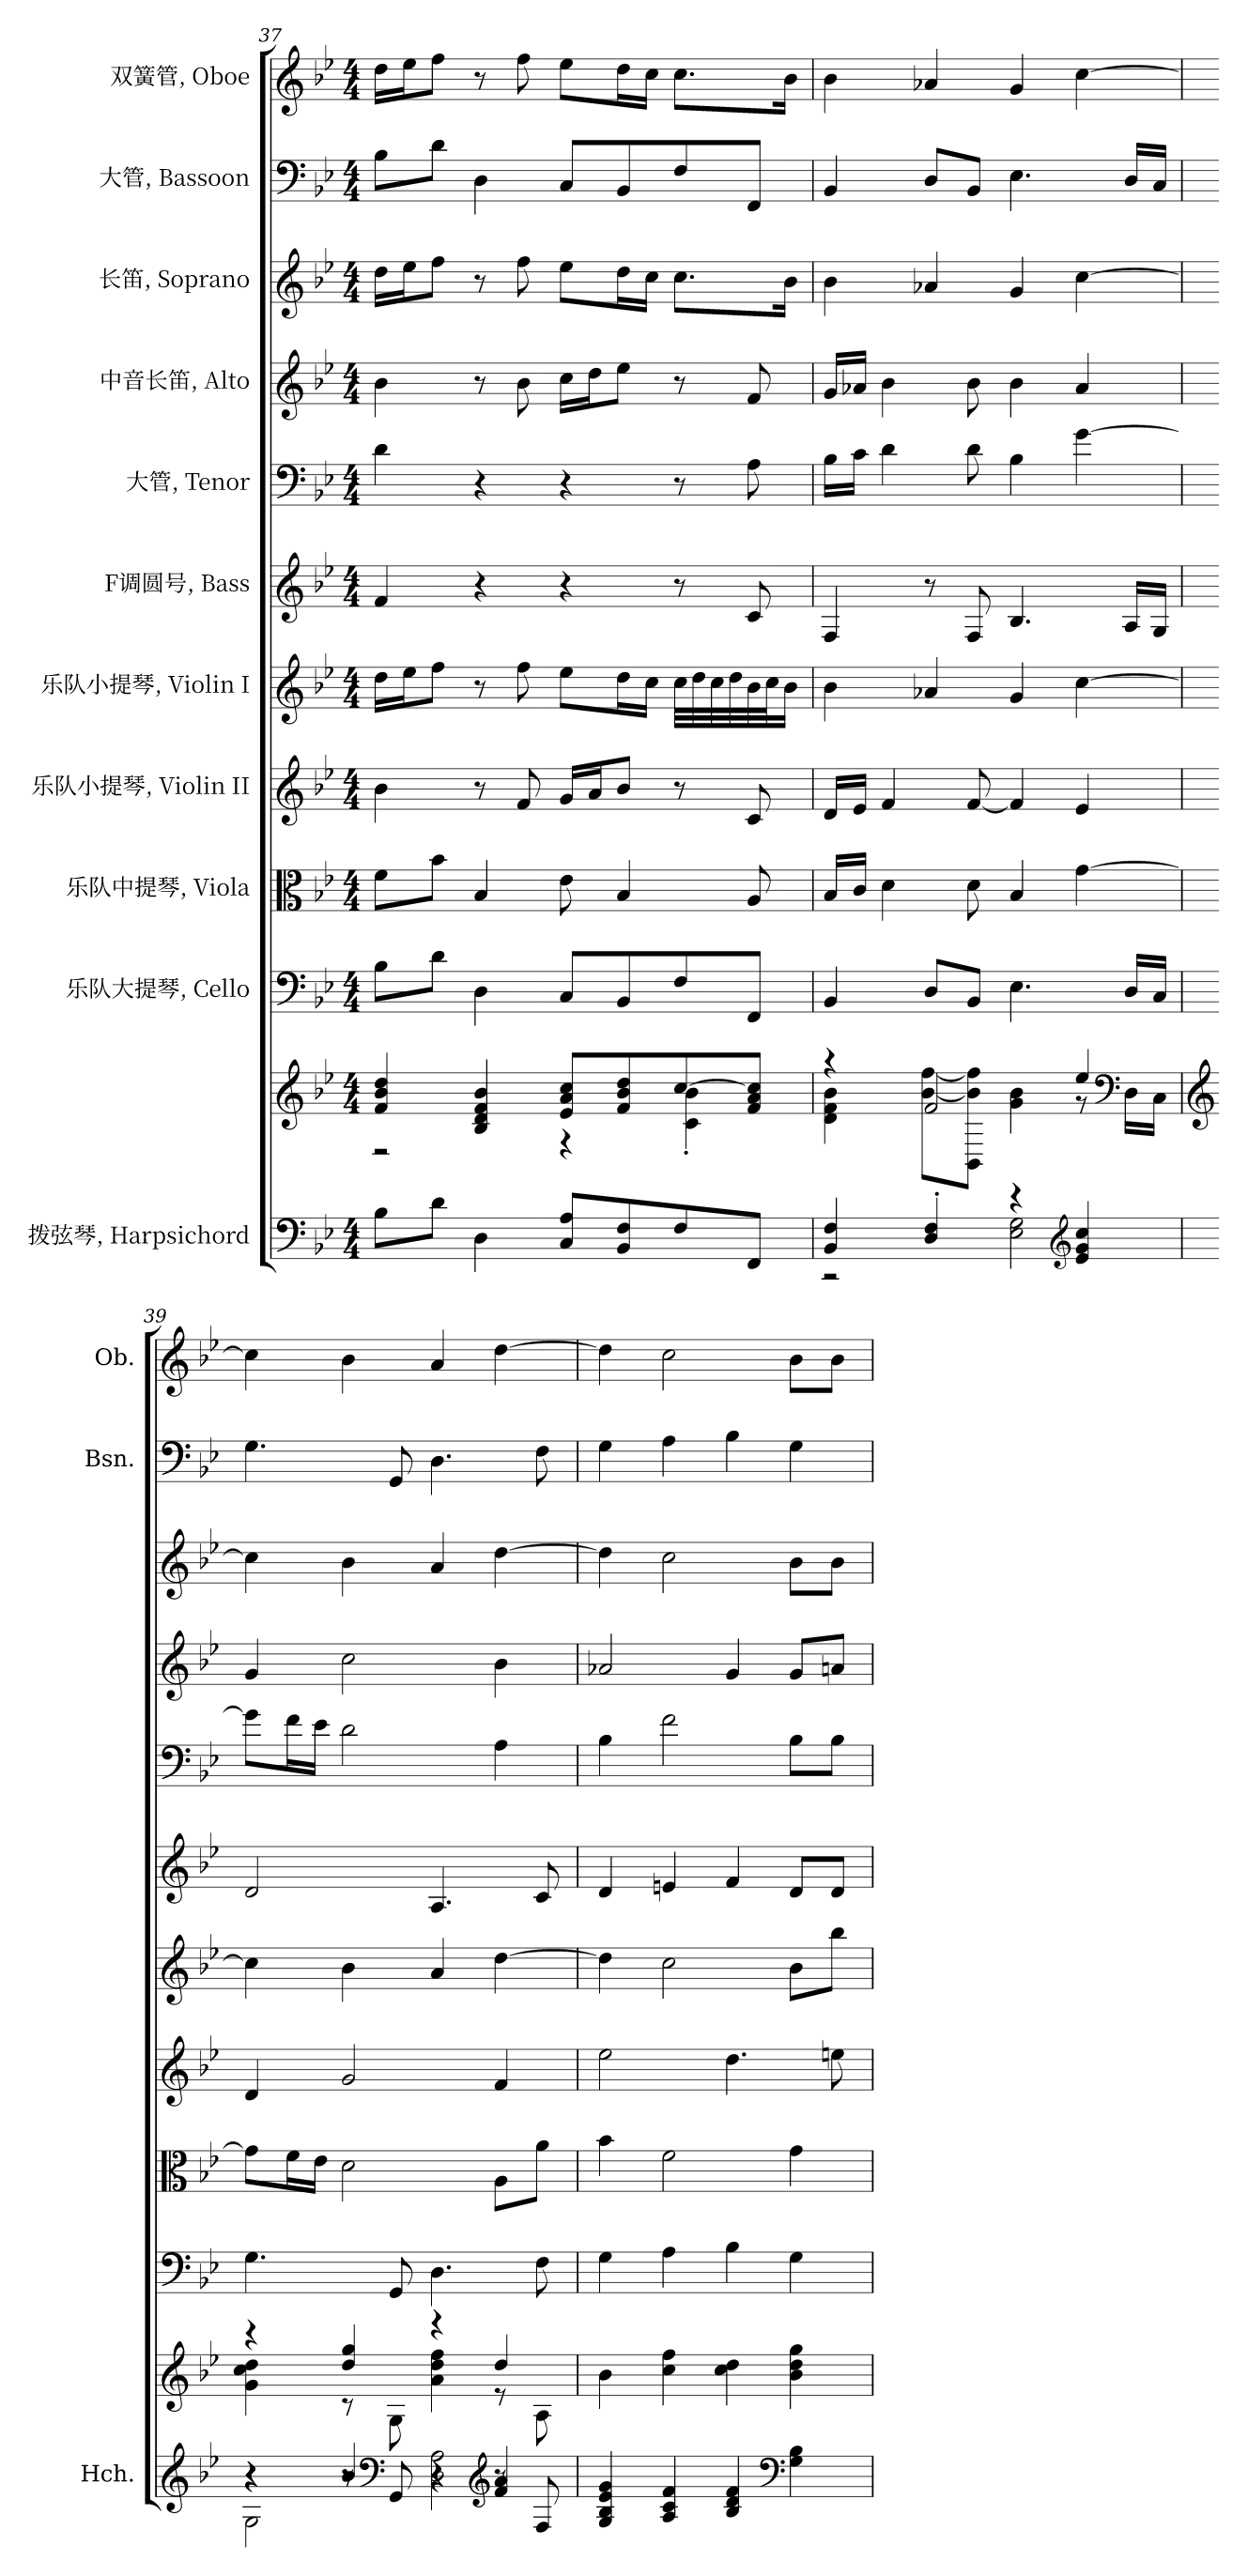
**kern	**kern	**kern	**kern	**kern	**kern	**kern	**kern	**kern	**kern	**kern	**kern
*part11	*part11	*part10	*part9	*part8	*part7	*part6	*part5	*part4	*part3	*part2	*part1
*staff12	*staff11	*staff10	*staff9	*staff8	*staff7	*staff6	*staff5	*staff4	*staff3	*staff2	*staff1
*I"拨弦琴, Harpsichord	*	*I"乐队大提琴, Cello	*I"乐队中提琴, Viola	*I"乐队小提琴, Violin II	*I"乐队小提琴, Violin I	*I"F调圆号, Bass	*I"大管, Tenor	*I"中音长笛, Alto	*I"长笛, Soprano	*I"大管, Bassoon	*I"双簧管, Oboe
*I'Hch.	*	*	*	*	*	*	*	*	*	*I'Bsn.	*I'Ob.
*clefF4	*clefG2	*clefF4	*clefC3	*clefG2	*clefG2	*clefG2	*clefF4	*clefG2	*clefG2	*clefF4	*clefG2
*	*	*	*	*	*	*ITrd4c7	*	*ITrd3c5	*	*	*
*k[b-e-]	*k[b-e-]	*k[b-e-]	*k[b-e-]	*k[b-e-]	*k[b-e-]	*k[b-e-a-]	*k[b-e-]	*k[b-]	*k[b-e-]	*k[b-e-]	*k[b-e-]
*M4/4	*M4/4	*M4/4	*M4/4	*M4/4	*M4/4	*M4/4	*M4/4	*M4/4	*M4/4	*M4/4	*M4/4
=37	=37	=37	=37	=37	=37	=37	=37	=37	=37	=37	=37
*	*^	*	*	*	*	*	*	*	*	*	*
8B-\L	4f/ 4b-/ 4dd/	2r	8B-\L	8f\L	4b-\	16dd\LL	4B-/	4d\	4f\	16dd\LL	8B-\L	16dd\LL
.	.	.	.	.	.	16ee-\J	.	.	.	16ee-\J	.	16ee-\J
8d\J	.	.	8d\J	8b-\J	.	8ff\J	.	.	.	8ff\J	8d\J	8ff\J
4D\	4B-/ 4d/ 4f/ 4b-/	.	4D\	4B-/	8r	8r	4r	4r	8r	8r	4D\	8r
.	.	.	.	.	8f/	8ff\	.	.	8f\	8ff\	.	8ff\
8C/ 8A/L	8e-/ 8a/ 8cc/L	4r	8C/L	8e-\	16g/LL	8ee-\L	4r	4r	16g\LL	8ee-\L	8C/L	8ee-\L
.	.	.	.	.	16a/J	.	.	.	16a\J	.	.	.
8BB-/ 8F/	8f/ 8b-/ 8dd/	.	8BB-/	4B-/	8b-/J	16dd\L	.	.	8b-\J	16dd\L	8BB-/	16dd\L
.	.	.	.	.	.	16cc\JJ	.	.	.	16cc\JJ	.	16cc\JJ
8F/	[8cc/	4c\' 4b-\'	8F/	.	8r	32cc\LLL	8r	8r	8r	8.cc\L	8F/	8.cc\L
.	.	.	.	.	.	32dd\	.	.	.	.	.	.
.	.	.	.	.	.	32cc\	.	.	.	.	.	.
.	.	.	.	.	.	32dd\	.	.	.	.	.	.
8FF/J	8f/ 8a/ 8cc/]J	.	8FF/J	8A/	8c/	32b-\	8F/	8A\	8c/	.	8FF/J	.
.	.	.	.	.	.	32cc\J	.	.	.	.	.	.
.	.	.	.	.	.	16b-\JJ	.	.	.	16b-\Jk	.	16b-\Jk
!!LO:PB:g=z
=38	=38	=38	=38	=38	=38	=38	=38	=38	=38	=38	=38	=38
*^	*	*	*	*	*	*	*	*	*	*	*	*
4BB-/ 4F/	2r	4r	4d\ 4f\ 4b-\	4BB-/	16B-/LL	16d/LL	4b-\	4BB-/	16B-\LL	16d/LL	4b-\	4BB-/	4b-\
.	.	.	.	.	16c/JJ	16e-/JJ	.	.	16c\JJ	16e-X/JJ	.	.	.
.	.	.	.	.	4d\	4f/	.	.	4d\	4f\	.	.	.
4D/' 4F/'	.	2f/	[8b-\ [8ff\L	8D/L	.	.	4a-X/	8r	.	.	4a-X/	8D/L	4a-X/
.	.	.	8BB-\ 8b-\] 8ff\]J	8BB-/J	8d\	[8f/	.	8BB-/	8d\	8f\	.	8BB-/J	.
4r	2E-\ 2G\	.	4g\ 4b-\	4.E-\	4B-/	4f/]	4g/	4.E-/	4B-\	4f\	4g/	4.E-\	4g/
*clefG2	*	*	*	*	*	*	*	*	*	*	*	*	*
4e-/ 4g/ 4cc/	.	4ee-/	8r	.	[4g\	4e-/	[4cc\	.	[4g\	4e-/	[4cc\	.	[4cc\
*	*	*clefF4	*	*	*	*	*	*	*	*	*	*	*
.	.	.	16D\LL	16D/LL	.	.	.	16D/LL	.	.	.	16D/LL	.
.	.	.	16C\JJ	16C/JJ	.	.	.	16C/JJ	.	.	.	16C/JJ	.
*v	*v	*	*	*	*	*	*	*	*	*	*	*	*
=39	=39	=39	=39	=39	=39	=39	=39	=39	=39	=39	=39	=39
*	*clefG2	*	*	*	*	*	*	*	*	*	*	*
*^	*	*	*	*	*	*	*	*	*	*	*	*
*	*^	*	*	*	*	*	*	*	*	*	*	*	*
4r	2G\	4r	4r	4g\ 4cc\ 4dd\	4.G\	8g\L]	4d/	4cc\]	2G/	8g\L]	4d/	4cc\]	4.G\	4cc\]
.	.	.	.	.	.	16f\L	.	.	.	16f\L	.	.	.	.
.	.	.	.	.	.	16e-\JJ	.	.	.	16e-\JJ	.	.	.	.
4b-/	.	8r	4dd/ 4gg/	8r	.	2d\	2g/	4b-\	.	2d\	2g\	4b-\	.	4b-\
*clefF4	*	*	*	*	*	*	*	*	*	*	*	*	*	*
.	.	8GG/	.	8G\	8GG/	.	.	.	.	.	.	.	8GG/	.
4r	2D\ 2A\	4r	4r	4a\ 4dd\ 4ff\	4.D\	.	.	4a/	4.D/	.	.	4a/	4.D\	4a/
*clefG2	*	*	*	*	*	*	*	*	*	*	*	*	*	*
4f/ 4a/	.	8r	4dd/	8r	.	8A\L	4f/	[4dd\	.	4A\	4f\	[4dd\	.	[4dd\
.	.	8F/	.	8A\	8F\	8a\J	.	.	8F/	.	.	.	8F\	.
*v	*v	*v	*	*	*	*	*	*	*	*	*	*	*	*
*	*v	*v	*	*	*	*	*	*	*	*	*	*
=40	=40	=40	=40	=40	=40	=40	=40	=40	=40	=40	=40
4G/ 4B-/ 4e-/ 4g/	4b-\	4G\	4b-\	2ee-\	4dd\]	4G/	4B-\	2e-X/	4dd\]	4G\	4dd\]
4A/ 4c/ 4f/	4cc\ 4ff\	4A\	2f\	.	2cc\	4An/	2f\	.	2cc\	4A\	2cc\
4B-/ 4d/ 4f/	4cc\ 4dd\	4B-\	.	4.dd\	.	4B-/	.	4d/	.	4B-\	.
*clefF4	*	*	*	*	*	*	*	*	*	*	*
4G\ 4B-\	4b-\ 4dd\ 4gg\	4G\	4g\	.	8b-\L	8G/L	8B-\L	8d/L	8b-\L	4G\	8b-\L
.	.	.	.	8een\	8bb-\J	8G/J	8B-\J	8en/J	8b-\J	.	8b-\J
=	=	=	=	=	=	=	=	=	=	=	=
*-	*-	*-	*-	*-	*-	*-	*-	*-	*-	*-	*-
